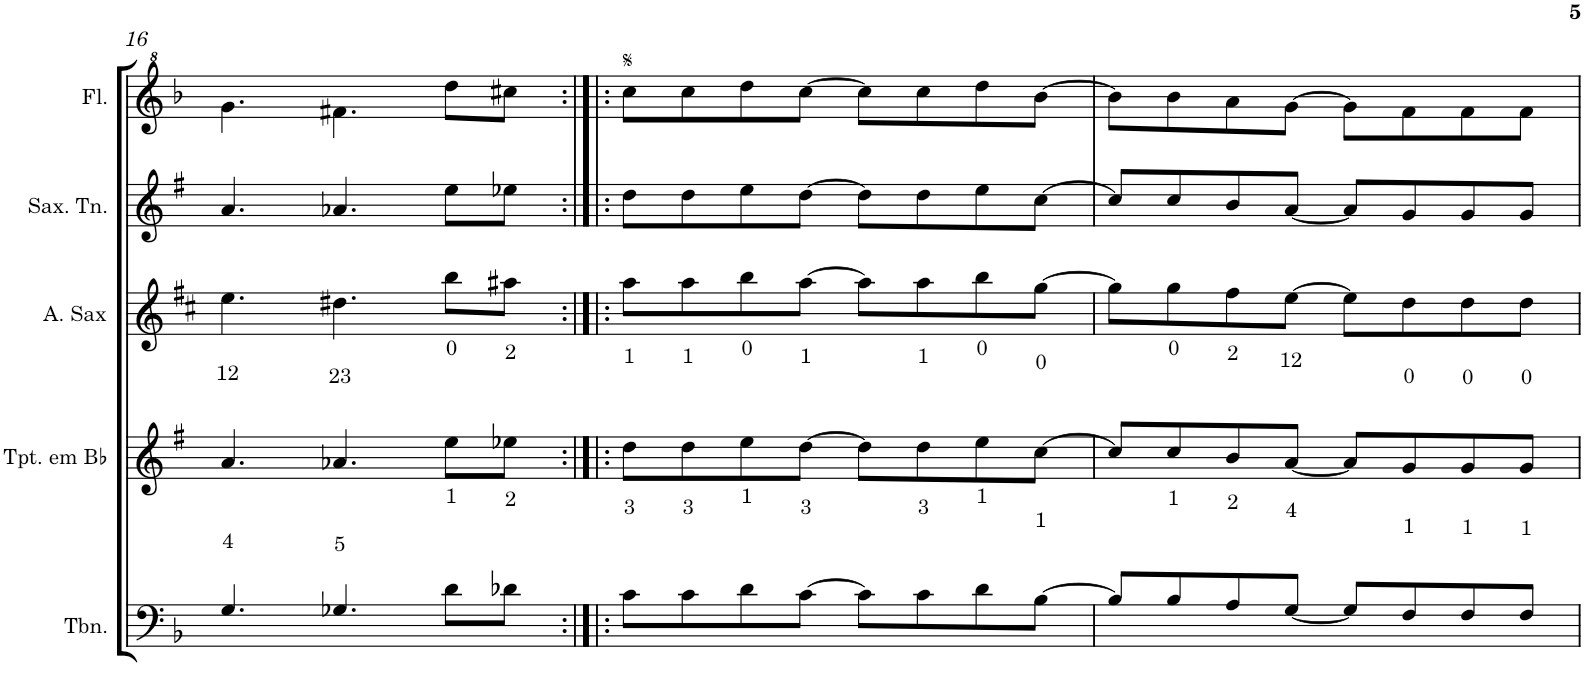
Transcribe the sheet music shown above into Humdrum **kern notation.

**kern	**kern	**kern	**kern	**kern
*part5	*part4	*part3	*part2	*part1
*staff5	*staff4	*staff3	*staff2	*staff1
*I"Trombone	*I"Trompete em Bb	*I"Alto Saxophone	*I"Saxofone Tenor	*I"Flauta
*I'Tbn.	*I'Tpt. em Bb	*I'A. Sax	*I'Sax. Tn.	*I'Fl.
!!LO:PB:g=z
*clefF4	*clefG2	*clefG2	*clefG2	*clefG^2
*	*Trd1c2	*Trd5c9	*Trd8c14	*
*k[b-]	*k[f#]	*k[f#c#]	*k[f#]	*k[b-]
*M4/4	*M4/4	*M4/4	*M4/4	*M4/4
=16	=16	=16	=16	=16
4.G/	4.a/	4.ee\	4.a/	4.gg\
4.G-X/	4.a-X/	4.dd#X\	4.a-X/	4.ff#X\
8d\L	8ee\L	8bb\L	8ee\L	8ddd\L
8d-X\J	8ee-X\J	8aa#X\J	8ee-X\J	8ccc#X\J
=17:|!|:	=17:|!|:	=17:|!|:	=17:|!|:	=17:|!|:
8c\L	8dd\L	8aa\L	8dd\L	8ccc\L
8c\	8dd\	8aa\	8dd\	8ccc\
8d\	8ee\	8bb\	8ee\	8ddd\
[8c\J	[8dd\J	[8aa\J	[8dd\J	[8ccc\J
8c\L]	8dd\L]	8aa\L]	8dd\L]	8ccc\L]
8c\	8dd\	8aa\	8dd\	8ccc\
8d\	8ee\	8bb\	8ee\	8ddd\
[8B-\J	[8cc\J	[8gg\J	[8cc\J	[8bb-\J
=18	=18	=18	=18	=18
8B-/L]	8cc/L]	8gg\L]	8cc/L]	8bb-\L]
8B-/	8cc/	8gg\	8cc/	8bb-\
8A/	8b/	8ff#\	8b/	8aa\
[8G/J	[8a/J	[8ee\J	[8a/J	[8gg\J
8G/L]	8a/L]	8ee\L]	8a/L]	8gg\L]
8F/	8g/	8dd\	8g/	8ff\
8F/	8g/	8dd\	8g/	8ff\
8F/J	8g/J	8dd\J	8g/J	8ff\J
=	=	=	=	=
*-	*-	*-	*-	*-
